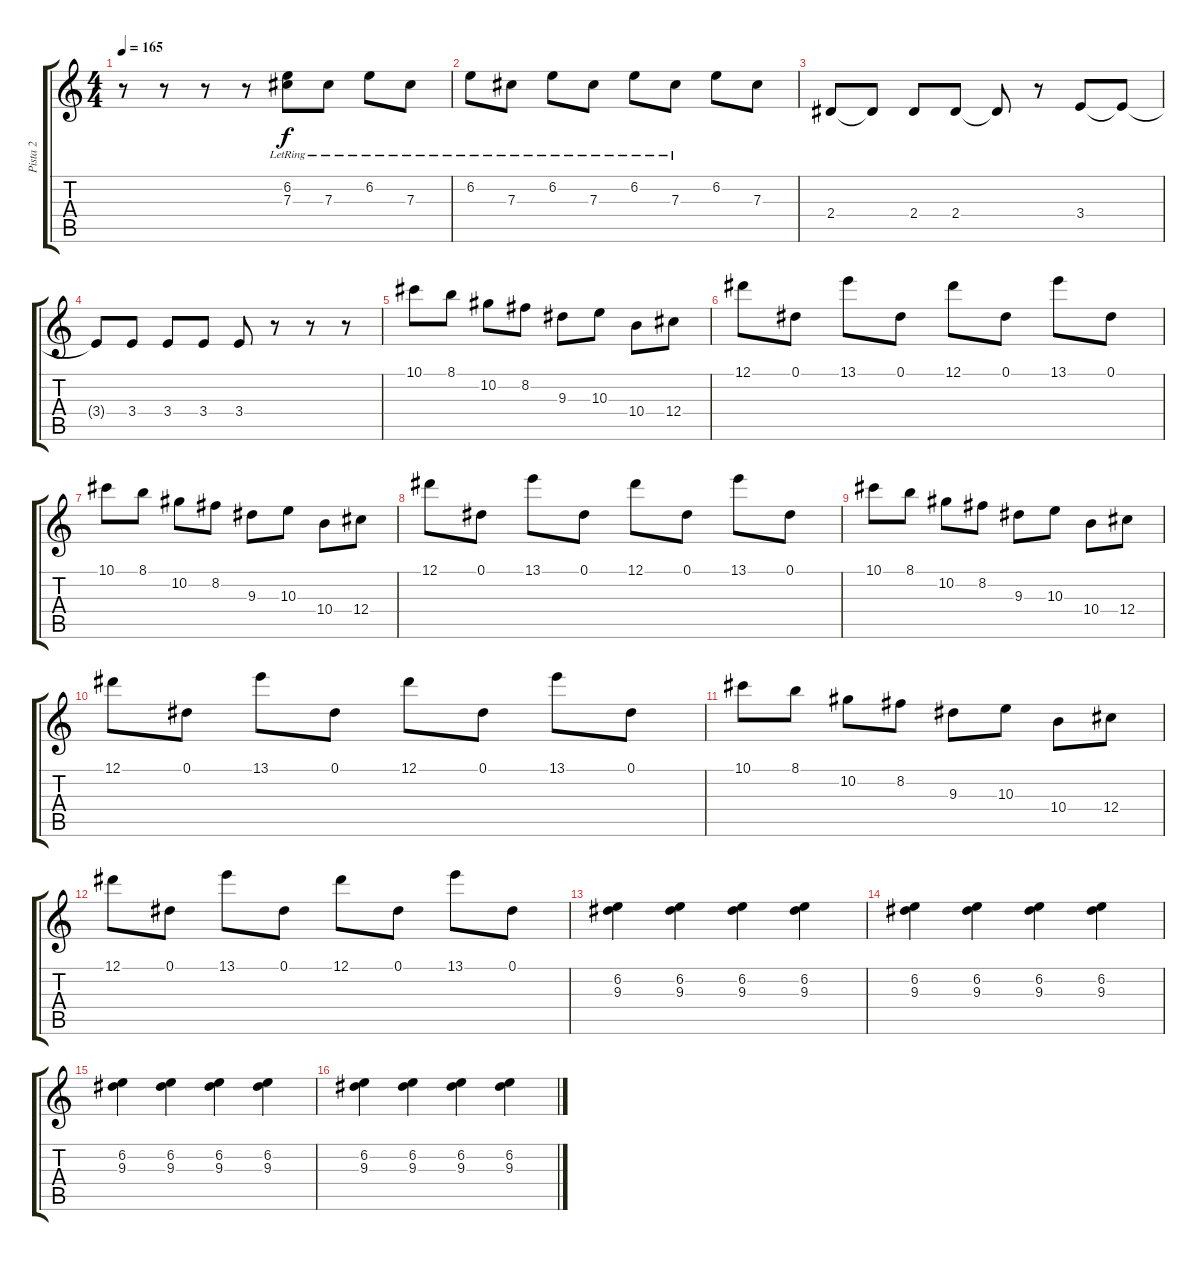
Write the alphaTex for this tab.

\track ("Pista 2" "Pista 2") {instrument distortionguitar}
\staff {score tabs}
\tuning (Eb4 Bb3 Gb3 Db3 Ab2 Db2) {hide}
\ts (4 4)
\tempo 165
\clef g2
\ks c
r.8{dy f} r.8 r.8 r.8 (6.2{lr} 7.3{lr}).8 7.3{lr}.8 6.2{lr}.8 7.3{lr}.8 |
6.2{lr}.8 7.3{lr}.8 6.2{lr}.8 7.3{lr}.8 6.2{lr}.8 7.3{lr}.8 6.2.8 7.3.8 |
2.4.8 2.4{t}.8 2.4.8 2.4.8 2.4{t}.8 r.8 3.4.8 3.4{t}.8 |
3.4{t}.8 3.4.8 3.4.8 3.4.8 3.4.8 r.8 r.8 r.8 |
10.1.8 8.1.8 10.2.8 8.2.8 9.3.8 10.3.8 10.4.8 12.4.8 |
12.1.8 0.1.8 13.1.8 0.1.8 12.1.8 0.1.8 13.1.8 0.1.8 |
10.1.8 8.1.8 10.2.8 8.2.8 9.3.8 10.3.8 10.4.8 12.4.8 |
12.1.8 0.1.8 13.1.8 0.1.8 12.1.8 0.1.8 13.1.8 0.1.8 |
10.1.8 8.1.8 10.2.8 8.2.8 9.3.8 10.3.8 10.4.8 12.4.8 |
12.1.8 0.1.8 13.1.8 0.1.8 12.1.8 0.1.8 13.1.8 0.1.8 |
10.1.8 8.1.8 10.2.8 8.2.8 9.3.8 10.3.8 10.4.8 12.4.8 |
12.1.8 0.1.8 13.1.8 0.1.8 12.1.8 0.1.8 13.1.8 0.1.8 |
(6.2 9.3).4 (6.2 9.3).4 (6.2 9.3).4 (6.2 9.3).4 |
(6.2 9.3).4 (6.2 9.3).4 (6.2 9.3).4 (6.2 9.3).4 |
(6.2 9.3).4 (6.2 9.3).4 (6.2 9.3).4 (6.2 9.3).4 |
(6.2 9.3).4 (6.2 9.3).4 (6.2 9.3).4 (6.2 9.3).4
